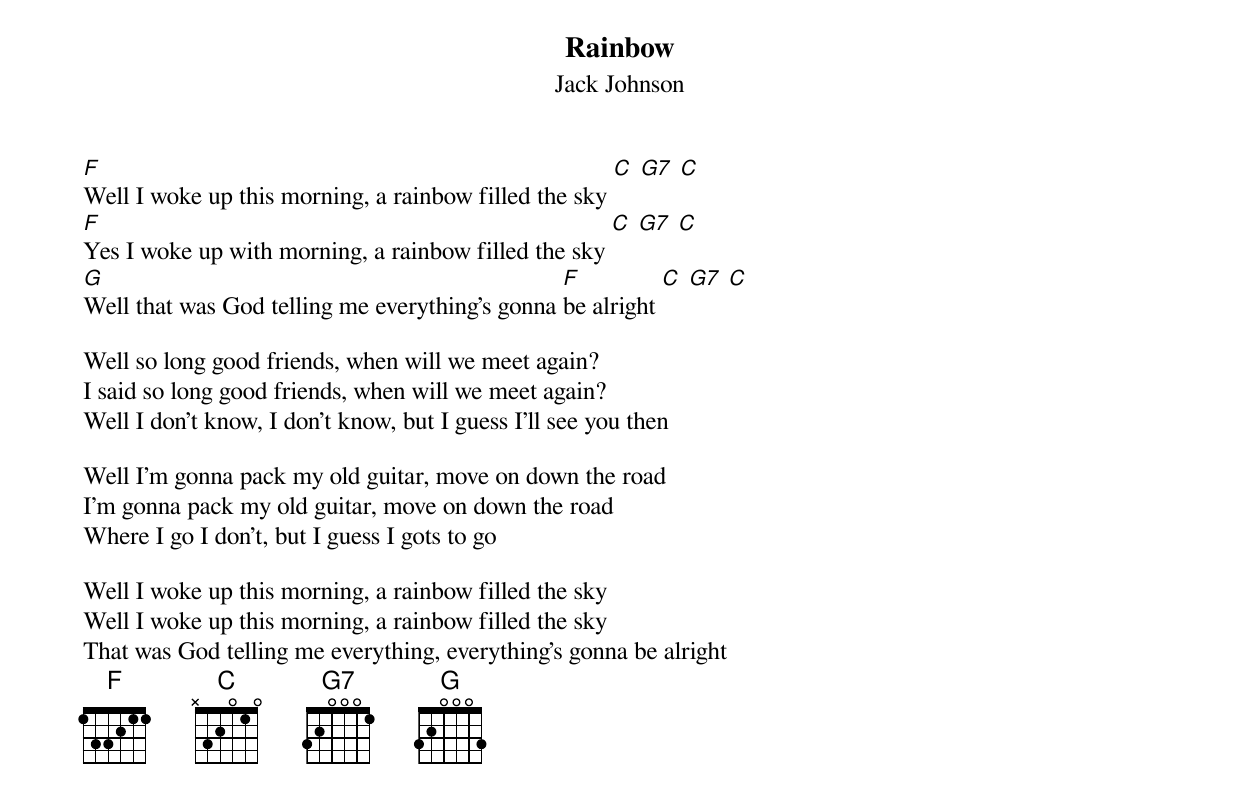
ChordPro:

{title: Rainbow}
{st: Jack Johnson}

[F]Well I woke up this morning, a rainbow filled the sky [C] [G7] [C]
[F]Yes I woke up with morning, a rainbow filled the sky [C] [G7] [C]
[G]Well that was God telling me everything's gonna [F]be alright [C] [G7] [C]

Well so long good friends, when will we meet again?
I said so long good friends, when will we meet again?
Well I don't know, I don't know, but I guess I'll see you then

Well I'm gonna pack my old guitar, move on down the road
I'm gonna pack my old guitar, move on down the road
Where I go I don't, but I guess I gots to go

Well I woke up this morning, a rainbow filled the sky
Well I woke up this morning, a rainbow filled the sky
That was God telling me everything, everything's gonna be alright
